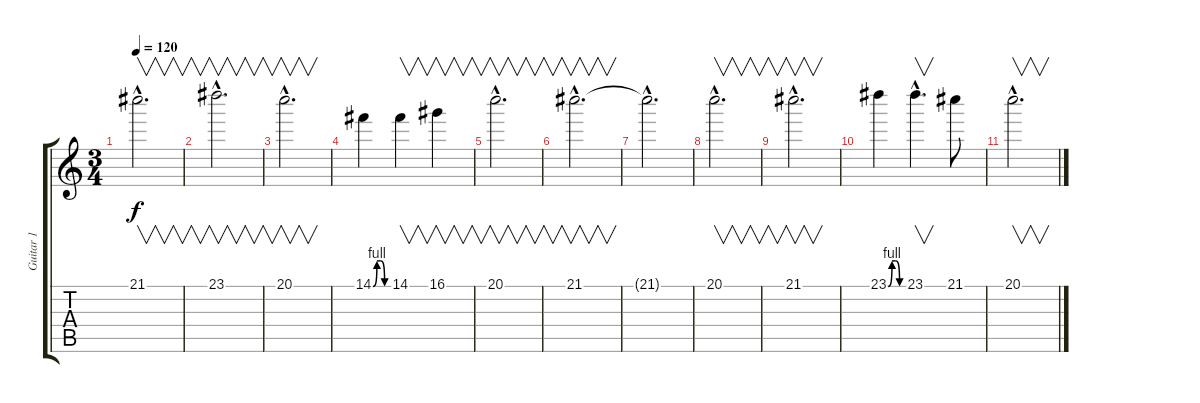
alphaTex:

\track ("Guitar 1" "Guitar 1") {instrument distortionguitar}
\staff {score tabs}
\tuning (E4 B3 G3 D3 A2 E2) {hide}
\ts (3 4)
\tempo 120
\clef g2
\ks c
21.1{hac}.2{v d dy f} |
23.1{hac}.2{v d} |
20.1{hac}.2{v d} |
14.1{be (custom 0 0 15 4 30 4 45 0 60 0)}.4 14.1.4{v} 16.1.4{v} |
20.1{hac}.2{v d} |
21.1{hac}.2{v d} |
21.1{hac t}.2{d} |
20.1{hac}.2{v d} |
21.1{hac}.2{v d} |
23.1{be (custom 0 0 15 4 30 4 45 0 60 0)}.4 23.1{hac}.4{v d} 21.1.8 |
20.1{hac}.2{v d}
